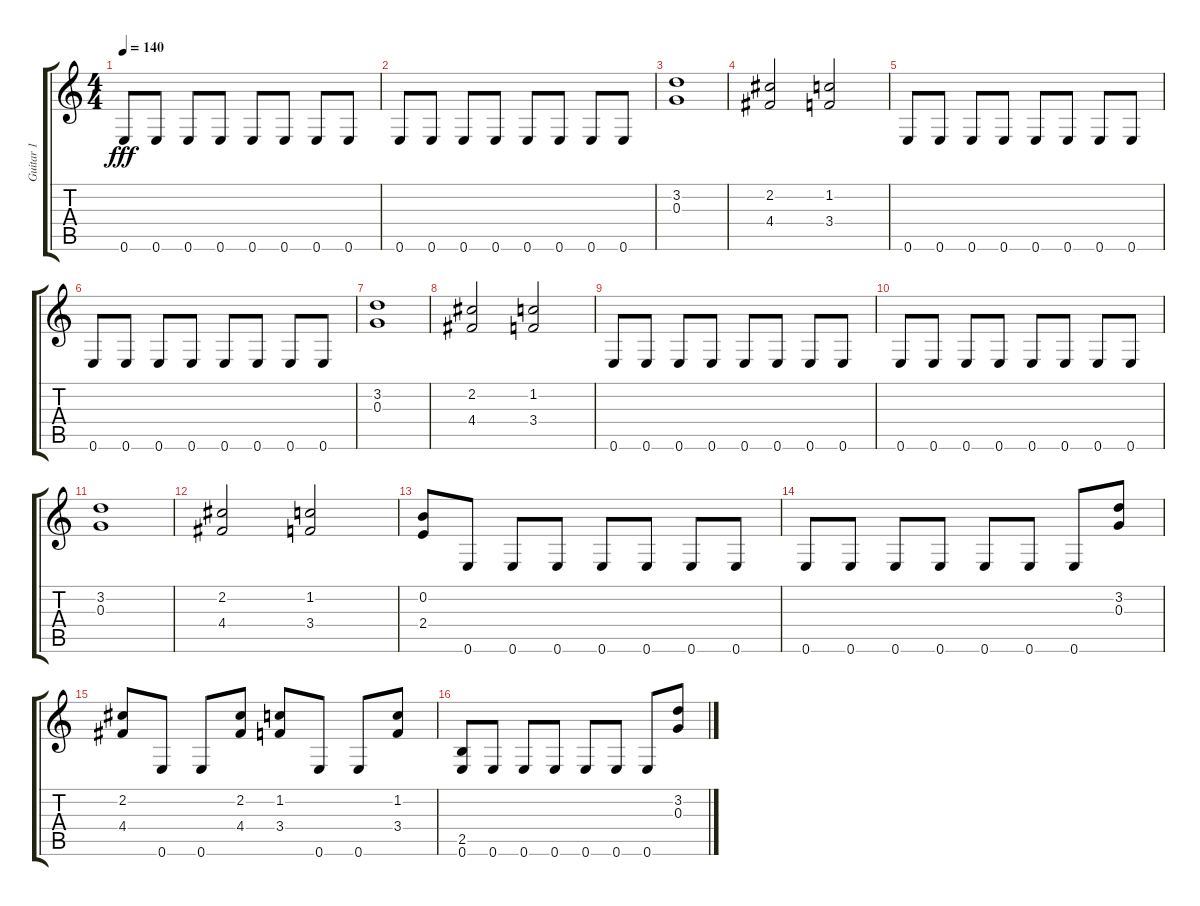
\track ("Guitar 1" "Guitar 1") {instrument electricguitarclean}
\staff {score tabs}
\tuning (E4 B3 G3 D3 A2 E2) {hide}
\ts (4 4)
\tempo 140
\clef g2
\ks c
0.6.8{dy fff} 0.6.8 0.6.8 0.6.8 0.6.8 0.6.8 0.6.8 0.6.8 |
0.6.8 0.6.8 0.6.8 0.6.8 0.6.8 0.6.8 0.6.8 0.6.8 |
(3.2 0.3).1 |
(2.2 4.4).2 (1.2 3.4).2 |
0.6.8 0.6.8 0.6.8 0.6.8 0.6.8 0.6.8 0.6.8 0.6.8 |
0.6.8 0.6.8 0.6.8 0.6.8 0.6.8 0.6.8 0.6.8 0.6.8 |
(3.2 0.3).1 |
(2.2 4.4).2 (1.2 3.4).2 |
0.6.8 0.6.8 0.6.8 0.6.8 0.6.8 0.6.8 0.6.8 0.6.8 |
0.6.8 0.6.8 0.6.8 0.6.8 0.6.8 0.6.8 0.6.8 0.6.8 |
(3.2 0.3).1 |
(2.2 4.4).2 (1.2 3.4).2 |
(0.2 2.4).8 0.6.8 0.6.8 0.6.8 0.6.8 0.6.8 0.6.8 0.6.8 |
0.6.8 0.6.8 0.6.8 0.6.8 0.6.8 0.6.8 0.6.8 (3.2 0.3).8 |
(2.2 4.4).8 0.6.8 0.6.8 (2.2 4.4).8 (1.2 3.4).8 0.6.8 0.6.8 (1.2 3.4).8 |
(2.5 0.6).8 0.6.8 0.6.8 0.6.8 0.6.8 0.6.8 0.6.8 (3.2 0.3).8
